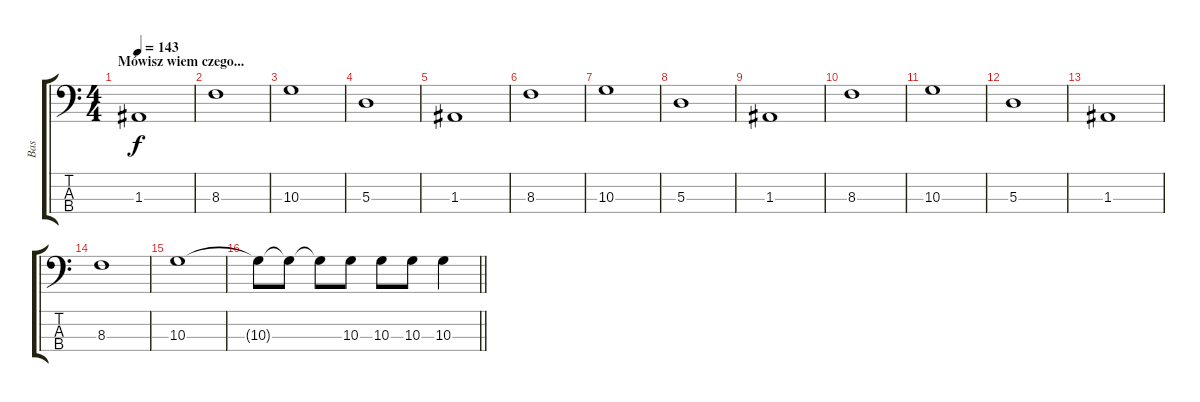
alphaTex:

\track ("Bas" "Bas") {instrument electricbassfinger}
\staff {score tabs}
\tuning (G2 D2 A1 E1) {hide}
\ts (4 4)
\section ("" "Mówisz wiem czego...")
\tempo 143
\clef f4
\ks c
1.3.1{dy f} |
8.3.1 |
10.3.1 |
5.3.1 |
1.3.1 |
8.3.1 |
10.3.1 |
5.3.1 |
1.3.1 |
8.3.1 |
10.3.1 |
5.3.1 |
1.3.1 |
8.3.1 |
10.3.1 |
\barLineRight lightlight
10.3{t}.8 10.3{t}.8 10.3{t}.8 10.3.8 10.3.8 10.3.8 10.3.4
